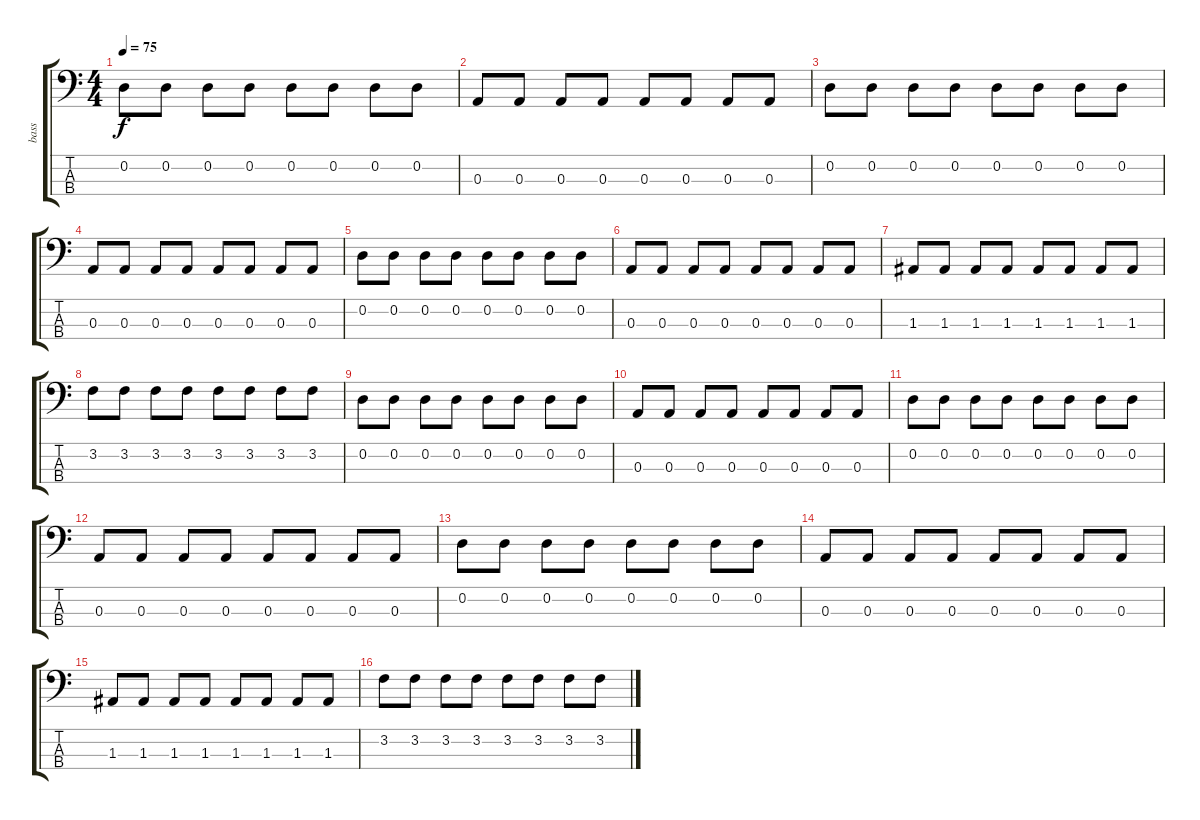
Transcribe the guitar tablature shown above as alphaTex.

\track ("bass" "bass") {instrument electricbasspick}
\staff {score tabs}
\tuning (G2 D2 A1 E1) {hide}
\ts (4 4)
\tempo 75
\clef f4
\ks c
0.2.8{dy f} 0.2.8 0.2.8 0.2.8 0.2.8 0.2.8 0.2.8 0.2.8 |
0.3.8 0.3.8 0.3.8 0.3.8 0.3.8 0.3.8 0.3.8 0.3.8 |
0.2.8 0.2.8 0.2.8 0.2.8 0.2.8 0.2.8 0.2.8 0.2.8 |
0.3.8 0.3.8 0.3.8 0.3.8 0.3.8 0.3.8 0.3.8 0.3.8 |
0.2.8 0.2.8 0.2.8 0.2.8 0.2.8 0.2.8 0.2.8 0.2.8 |
0.3.8 0.3.8 0.3.8 0.3.8 0.3.8 0.3.8 0.3.8 0.3.8 |
1.3.8 1.3.8 1.3.8 1.3.8 1.3.8 1.3.8 1.3.8 1.3.8 |
3.2.8 3.2.8 3.2.8 3.2.8 3.2.8 3.2.8 3.2.8 3.2.8 |
0.2.8 0.2.8 0.2.8 0.2.8 0.2.8 0.2.8 0.2.8 0.2.8 |
0.3.8 0.3.8 0.3.8 0.3.8 0.3.8 0.3.8 0.3.8 0.3.8 |
0.2.8 0.2.8 0.2.8 0.2.8 0.2.8 0.2.8 0.2.8 0.2.8 |
0.3.8 0.3.8 0.3.8 0.3.8 0.3.8 0.3.8 0.3.8 0.3.8 |
0.2.8 0.2.8 0.2.8 0.2.8 0.2.8 0.2.8 0.2.8 0.2.8 |
0.3.8 0.3.8 0.3.8 0.3.8 0.3.8 0.3.8 0.3.8 0.3.8 |
1.3.8 1.3.8 1.3.8 1.3.8 1.3.8 1.3.8 1.3.8 1.3.8 |
3.2.8 3.2.8 3.2.8 3.2.8 3.2.8 3.2.8 3.2.8 3.2.8
